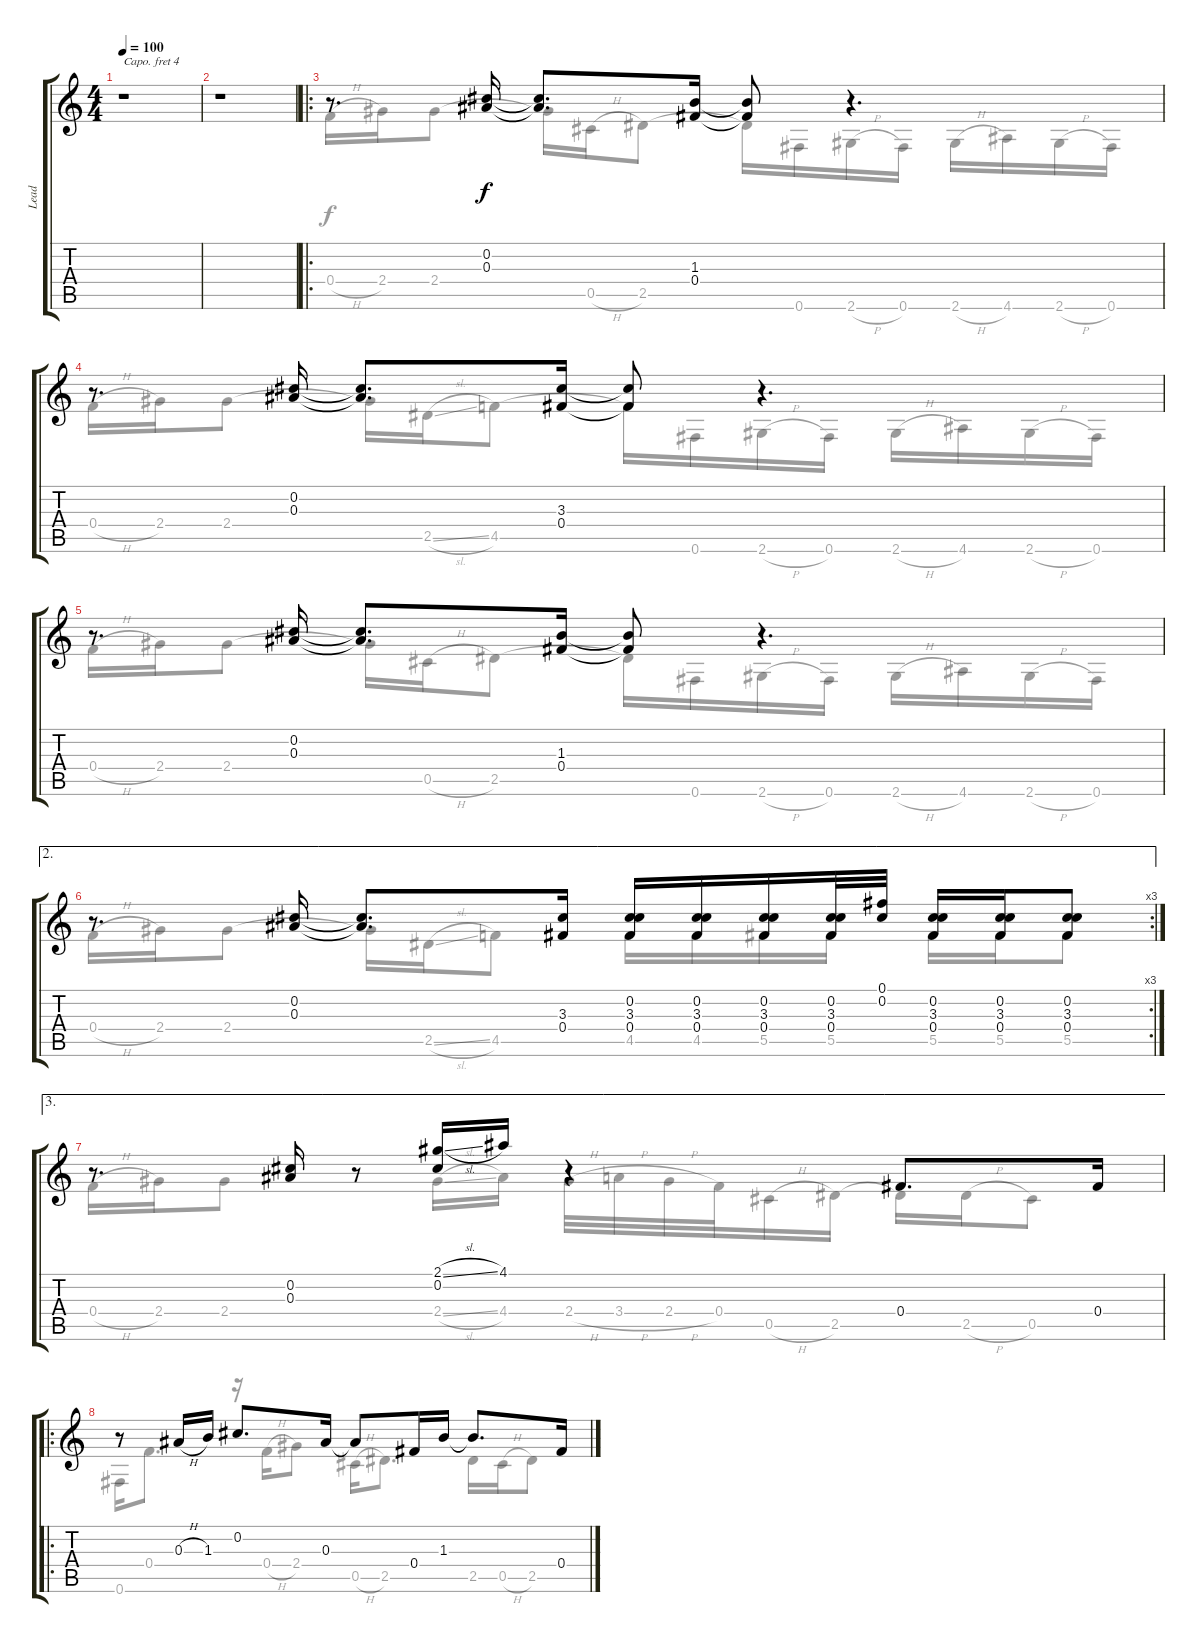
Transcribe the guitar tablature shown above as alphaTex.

\track ("Lead" "Lead") {instrument acousticguitarsteel}
\staff {score tabs}
\capo 4
\tuning (D4 A3 Gb3 D3 A2 D2) {hide}
\voice
\ts (4 4)
\tempo 100
\clef g2
\ks c
r.1{dy f instrument acousticguitarsteel} |
r.1 |
\ro
r.8{d} (0.2 0.3).16 (0.2{t} 0.3{t}).8{d} (1.3 0.4).16 (1.3{t} 0.4{t}).8 r.4{d} |
r.8{d} (0.2 0.3).16 (0.2{t} 0.3{t}).8{d} (3.3 0.4).16 (3.3{t} 0.4{t}).8 r.4{d} |
r.8{d} (0.2 0.3).16 (0.2{t} 0.3{t}).8{d} (1.3 0.4).16 (1.3{t} 0.4{t}).8 r.4{d} |
\ae 2
\rc 3
r.8{d} (0.2 0.3).16 (0.2{t} 0.3{t}).8{d} (3.3 0.4).16 (0.2 3.3 0.4).16 (0.2 3.3 0.4).16 (0.2 3.3 0.4).16 (0.2 3.3 0.4).32 (0.1 0.2).32 (0.2 3.3 0.4).16 (0.2 3.3 0.4).16 (0.2 3.3 0.4).8 |
\ae 3
r.8{d} (0.2 0.3).16 r.8 (2.1{sl} 0.2).16 4.1.16 r.4 0.4.8{d} 0.4.16 |
\ro
r.8 0.3{h}.16 1.3.16 0.2.8{d} 0.3.16 0.3{t}.8 0.4.16 1.3.16 1.3{t}.8{d} 0.4.16
\voice
\clef g2
\ottava regular
\simile none
\ks c
|
|
0.4{h}.16 2.4.16 2.4.8 2.4{t}.16 0.5{h}.16 2.5.8 2.5{t}.16 0.6.16 2.6{h}.16 0.6.16 2.6{h}.16 4.6.16 2.6{h}.16 0.6.16 |
0.4{h}.16 2.4.16 2.4.8 2.4{t}.16 2.5{sl}.16 4.5.8 4.5{t}.16 0.6.16 2.6{h}.16 0.6.16 2.6{h}.16 4.6.16 2.6{h}.16 0.6.16 |
0.4{h}.16 2.4.16 2.4.8 2.4{t}.16 0.5{h}.16 2.5.8 2.5{t}.16 0.6.16 2.6{h}.16 0.6.16 2.6{h}.16 4.6.16 2.6{h}.16 0.6.16 |
0.4{h}.16 2.4.16 2.4.8 2.4{t}.16 2.5{sl}.16 4.5.8 4.5.16 4.5.16 5.5.16 5.5.16 5.5.16 5.5.16 5.5.8 |
0.4{h}.16 2.4.16 2.4.8 r.8 2.4{sl}.16 4.4.16 2.4{h}.32 3.4{h}.32 2.4{h}.32 0.4.32 0.5{h}.16 2.5.16 2.5{t}.16 2.5{h}.16 0.5.8 |
0.6.16 0.4.8{d} r.16 0.4{h}.16 2.4.8 0.5{h}.16 2.5.8{d} 2.5.16 0.5{h}.16 2.5.8
